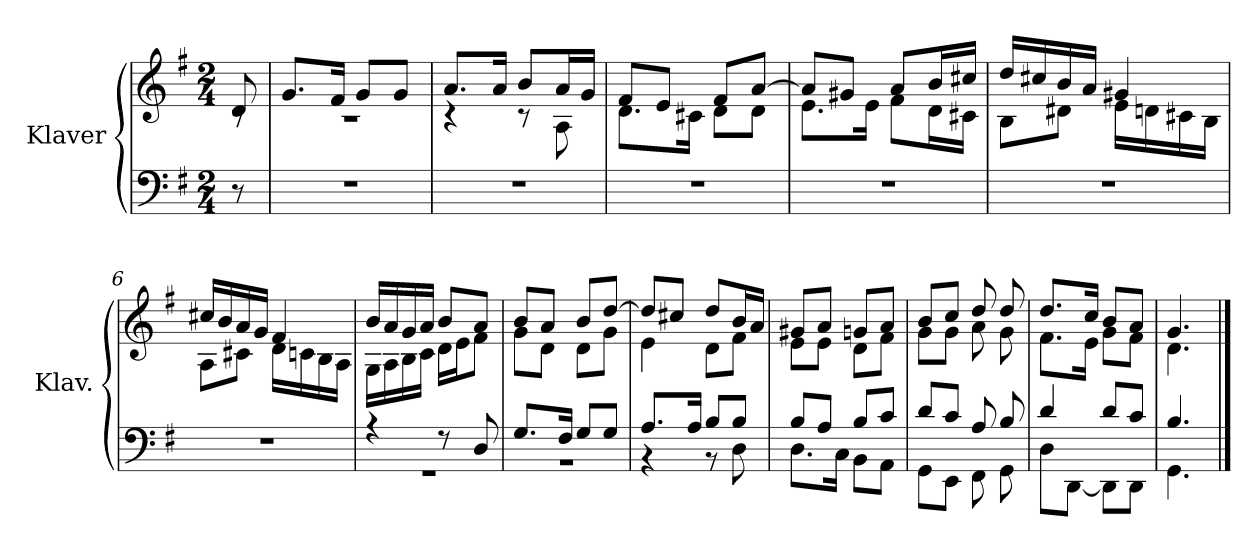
**kern	**kern
*part1	*part1
*staff2	*staff1
*I"Klaver	*
*I'Klav.	*
*clefF4	*clefG2
*k[f#]	*k[f#]
*M2/4	*M2/4
*MM50	*MM50
=	=
*	*^
8r	8d/	8rc
=1	=1	=1
2r	8.g/L	2rc
.	16f#/Jk	.
.	8g/L	.
.	8g/J	.
=2	=2	=2
2r	8.a/L	4rc
.	16a/Jk	.
.	8b/L	8rc
.	16a/L	8A\
.	16g/JJ	.
=3	=3	=3
2r	8f#/L	8.d\L
.	8e/J	.
.	.	16c#X\Jk
.	8f#/L	8d\L
.	[8a/J	8d\J
=4	=4	=4
2r	8a/L]	8.e\L
.	8g#X/J	.
.	.	16e\Jk
.	8a/L	8f#\L
.	16b/L	16d\L
.	16cc#X/JJ	16c#X\JJ
=5	=5	=5
2r	16dd/LL	8B\L
.	16cc#X/	.
.	16b/	8d#X\J
.	16a/JJ	.
.	4g#X/	16e\LL
.	.	16dn\
.	.	16c#X\
.	.	16B\JJ
!!LO:LB:g=z	!!
=6	=6	=6
2r	16cc#X/LL	8A\L
.	16b/	.
.	16a/	8c#X\J
.	16g/JJ	.
.	4f#/	16d\LL
.	.	16cn\
.	.	16B\
.	.	16A\JJ
=7	=7	=7
*^	*	*
4r	2r	16b/LL	16G\LL
.	.	16a/	16A\
.	.	16g/	16B\
.	.	16a/JJ	16c\JJ
8r	.	8b/L	16d\LL
.	.	.	16e\J
8D/	.	8a/J	8f#\J
=8	=8	=8	=8
8.G/L	2r	8b/L	8g\L
.	.	8a/J	8d\J
16F#/Jk	.	.	.
8G/L	.	8b/L	8d\L
8G/J	.	[8dd/J	8g\J
=9	=9	=9	=9
8.A/L	4r	8dd/L]	4e\
.	.	8cc#X/J	.
16A/Jk	.	.	.
8B/L	8r	8dd/L	8d\L
8B/J	8D\	16b/L	8f#\J
.	.	16a/JJ	.
=10	=10	=10	=10
8B/L	8.D\L	8g#X/L	8e\L
8A/J	.	8a/J	8e\J
.	16C\Jk	.	.
8B/L	8BB\L	8gn/L	8d\L
8c/J	8AA\J	8a/J	8f#\J
!!LO:LB:g=z	!!
=11	=11	=11	=11
8d/L	8GG\L	8b/L	8g\L
8c/J	8EE\J	8cc/J	8g\J
8A/	8FF#\	8dd/	8a\
8B/	8GG\	8dd/	8g\
=12	=12	=12	=12
4d/	8D\L	8.dd/L	8.f#\L
.	[8DD\J	.	.
.	.	16cc/Jk	16e\Jk
8d/L	8DD\L]	8b/L	8g\L
8c/J	8DD\J	8a/J	8f#\J
=13	=13	=13	=13
4.B/	4.GG\	4.g/	4.d\
*v	*v	*	*
*	*v	*v
==	==
*-	*-
